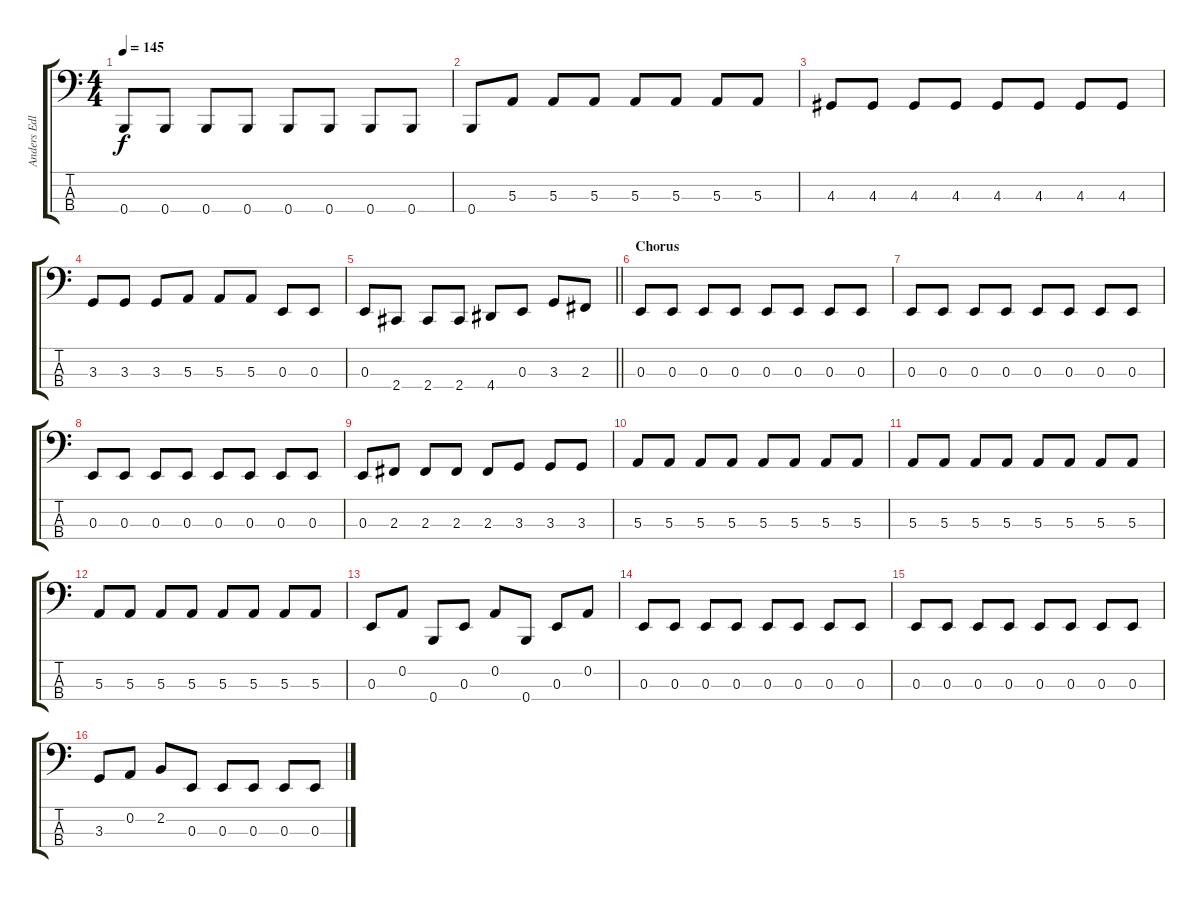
\track ("Anders Edlund - bass" "Anders Edl") {instrument electricbasspick}
\staff {score tabs}
\tuning (D2 A1 E1 B0) {hide}
\ts (4 4)
\tempo 145
\clef f4
\ks aminor
0.4.8{dy f} 0.4.8 0.4.8 0.4.8 0.4.8 0.4.8 0.4.8 0.4.8 |
0.4.8 5.3.8 5.3.8 5.3.8 5.3.8 5.3.8 5.3.8 5.3.8 |
4.3.8 4.3.8 4.3.8 4.3.8 4.3.8 4.3.8 4.3.8 4.3.8 |
3.3.8 3.3.8 3.3.8 5.3.8 5.3.8 5.3.8 0.3.8 0.3.8 |
\barLineRight lightlight
0.3.8 2.4.8 2.4.8 2.4.8 4.4.8 0.3.8 3.3.8 2.3.8 |
\section ("" "Chorus")
0.3.8 0.3.8 0.3.8 0.3.8 0.3.8 0.3.8 0.3.8 0.3.8 |
0.3.8 0.3.8 0.3.8 0.3.8 0.3.8 0.3.8 0.3.8 0.3.8 |
0.3.8 0.3.8 0.3.8 0.3.8 0.3.8 0.3.8 0.3.8 0.3.8 |
0.3.8 2.3.8 2.3.8 2.3.8 2.3.8 3.3.8 3.3.8 3.3.8 |
5.3.8 5.3.8 5.3.8 5.3.8 5.3.8 5.3.8 5.3.8 5.3.8 |
5.3.8 5.3.8 5.3.8 5.3.8 5.3.8 5.3.8 5.3.8 5.3.8 |
5.3.8 5.3.8 5.3.8 5.3.8 5.3.8 5.3.8 5.3.8 5.3.8 |
0.3.8 0.2.8 0.4.8 0.3.8 0.2.8 0.4.8 0.3.8 0.2.8 |
0.3.8 0.3.8 0.3.8 0.3.8 0.3.8 0.3.8 0.3.8 0.3.8 |
0.3.8 0.3.8 0.3.8 0.3.8 0.3.8 0.3.8 0.3.8 0.3.8 |
3.3.8 0.2.8 2.2.8 0.3.8 0.3.8 0.3.8 0.3.8 0.3.8
